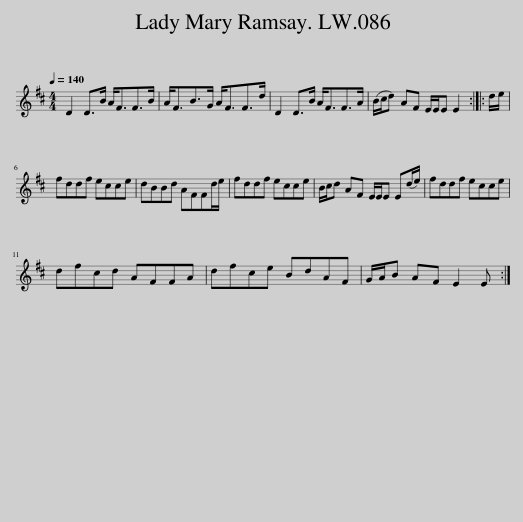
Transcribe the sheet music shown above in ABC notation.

X:1
L:1/8
Q:1/4=140
M:4/4
I:linebreak $
K:D
V:1 treble
V:1
 D2 D>B A<FF>B | A<FB>G A<FF>d | D2 D>B A<FF>A | (B/c/d) AF E/E/E E2 :: d/e/ |$ %5
 fddf ecce | dBBd AFFd/e/ | fddf ecce | B/c/d AF E/E/E E(d/e/) | fddf ecce |$ %10
 dfcd AFFA | dfce BdAF | G/A/B AF E2 E :| %13
